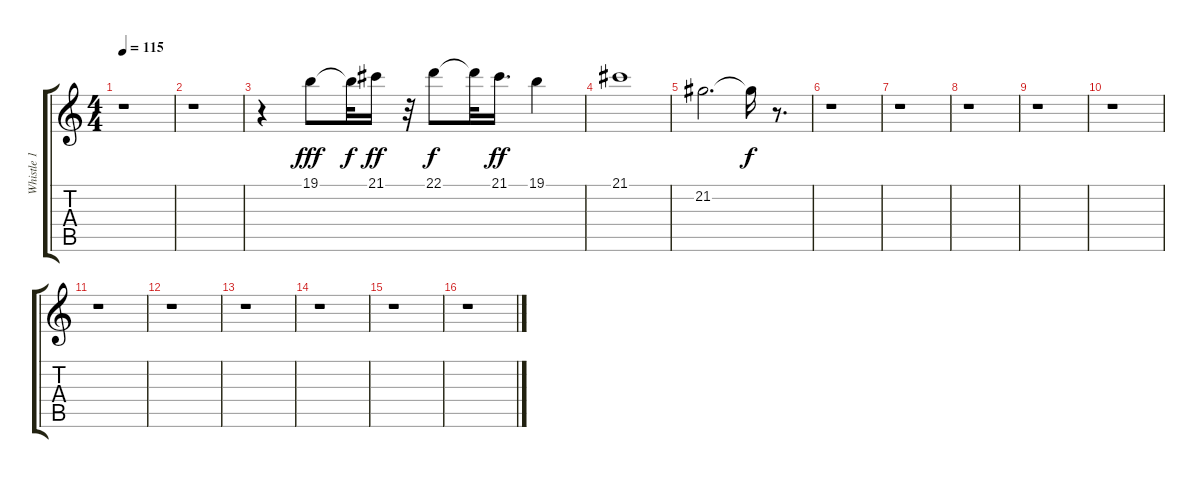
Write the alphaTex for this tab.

\track ("Whistle 1" "Whistle 1") {instrument whistle}
\staff {score tabs}
\tuning (E4 B3 G3 D3 A2 E2) {hide}
\ts (4 4)
\tempo 115
\clef g2
\ks c
r.1{dy f} |
r.1 |
r.4 19.1.8{dy fff} 19.1{t}.32{dy f} 21.1.16{dy ff} r.32 22.1.8{dy f} 22.1{t}.32 21.1.16{d dy ff} 19.1.4 |
21.1.1 |
21.2.2{d} 21.2{t}.16{dy f} r.8{d} |
r.1 |
r.1 |
r.1 |
r.1 |
r.1 |
r.1 |
r.1 |
r.1 |
r.1 |
r.1 |
r.1
